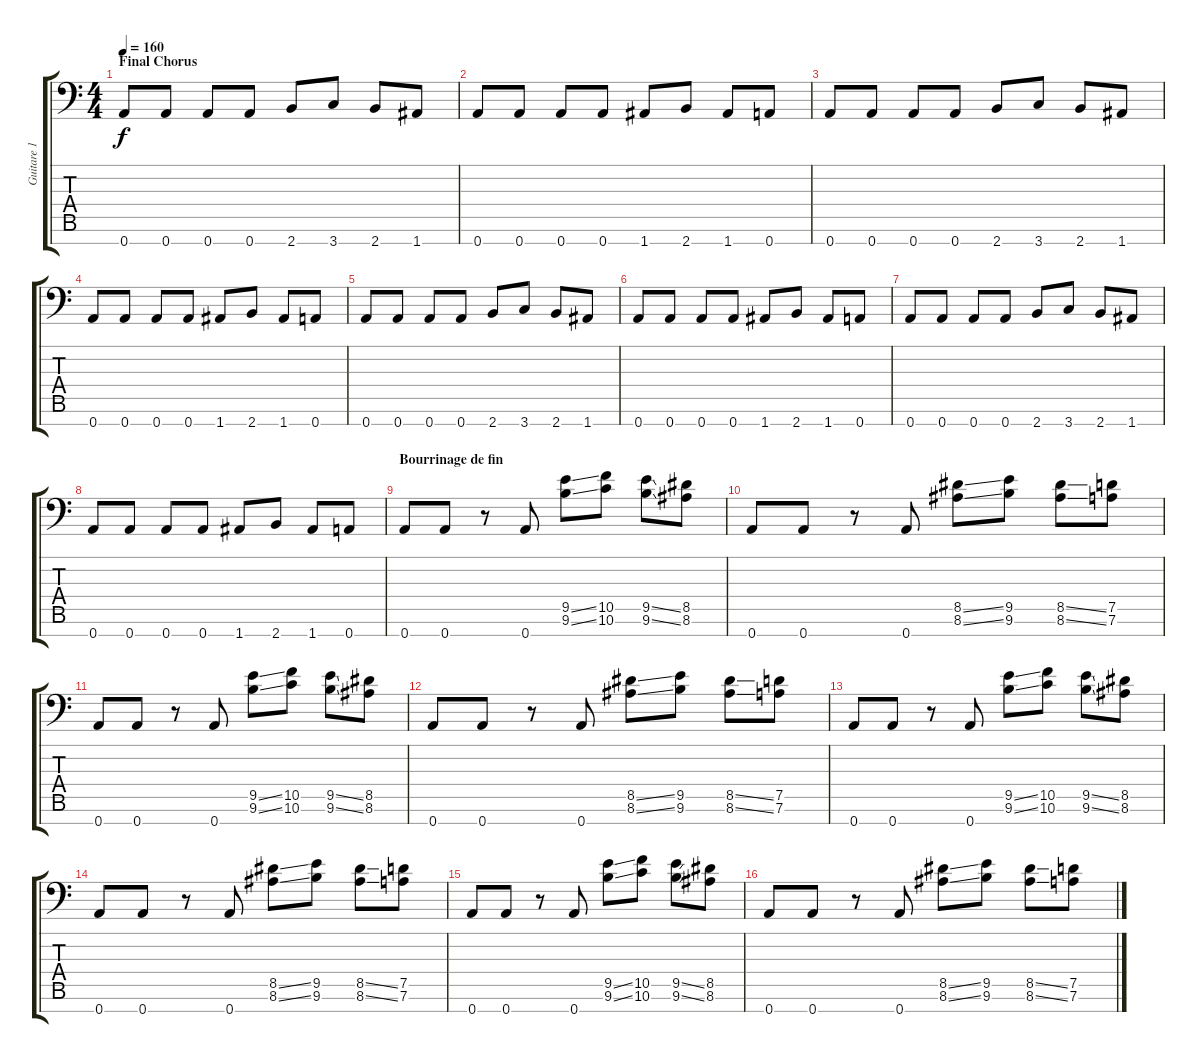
\track ("Guitare 1" "Guitare 1") {instrument overdrivenguitar}
\staff {score tabs}
\tuning (D4 A3 F3 C3 G2 D2 A1) {hide}
\ts (4 4)
\section ("" "Final Chorus")
\tempo 160
\clef f4
\ks c
0.7.8{dy f} 0.7.8 0.7.8 0.7.8 2.7.8 3.7.8 2.7.8 1.7.8 |
0.7.8 0.7.8 0.7.8 0.7.8 1.7.8 2.7.8 1.7.8 0.7.8 |
0.7.8 0.7.8 0.7.8 0.7.8 2.7.8 3.7.8 2.7.8 1.7.8 |
0.7.8 0.7.8 0.7.8 0.7.8 1.7.8 2.7.8 1.7.8 0.7.8 |
0.7.8 0.7.8 0.7.8 0.7.8 2.7.8 3.7.8 2.7.8 1.7.8 |
0.7.8 0.7.8 0.7.8 0.7.8 1.7.8 2.7.8 1.7.8 0.7.8 |
0.7.8 0.7.8 0.7.8 0.7.8 2.7.8 3.7.8 2.7.8 1.7.8 |
0.7.8 0.7.8 0.7.8 0.7.8 1.7.8 2.7.8 1.7.8 0.7.8 |
\section ("" "Bourrinage de fin")
0.7.8 0.7.8 r.8 0.7.8 (9.5{ss} 9.6{ss}).8 (10.5 10.6).8 (9.5{ss} 9.6{ss}).8 (8.5 8.6).8 |
0.7.8 0.7.8 r.8 0.7.8 (8.5{ss} 8.6{ss}).8 (9.5 9.6).8 (8.5{ss} 8.6{ss}).8 (7.5 7.6).8 |
0.7.8 0.7.8 r.8 0.7.8 (9.5{ss} 9.6{ss}).8 (10.5 10.6).8 (9.5{ss} 9.6{ss}).8 (8.5 8.6).8 |
0.7.8 0.7.8 r.8 0.7.8 (8.5{ss} 8.6{ss}).8 (9.5 9.6).8 (8.5{ss} 8.6{ss}).8 (7.5 7.6).8 |
0.7.8 0.7.8 r.8 0.7.8 (9.5{ss} 9.6{ss}).8 (10.5 10.6).8 (9.5{ss} 9.6{ss}).8 (8.5 8.6).8 |
0.7.8 0.7.8 r.8 0.7.8 (8.5{ss} 8.6{ss}).8 (9.5 9.6).8 (8.5{ss} 8.6{ss}).8 (7.5 7.6).8 |
0.7.8 0.7.8 r.8 0.7.8 (9.5{ss} 9.6{ss}).8 (10.5 10.6).8 (9.5{ss} 9.6{ss}).8 (8.5 8.6).8 |
0.7.8 0.7.8 r.8 0.7.8 (8.5{ss} 8.6{ss}).8 (9.5 9.6).8 (8.5{ss} 8.6{ss}).8 (7.5 7.6).8
